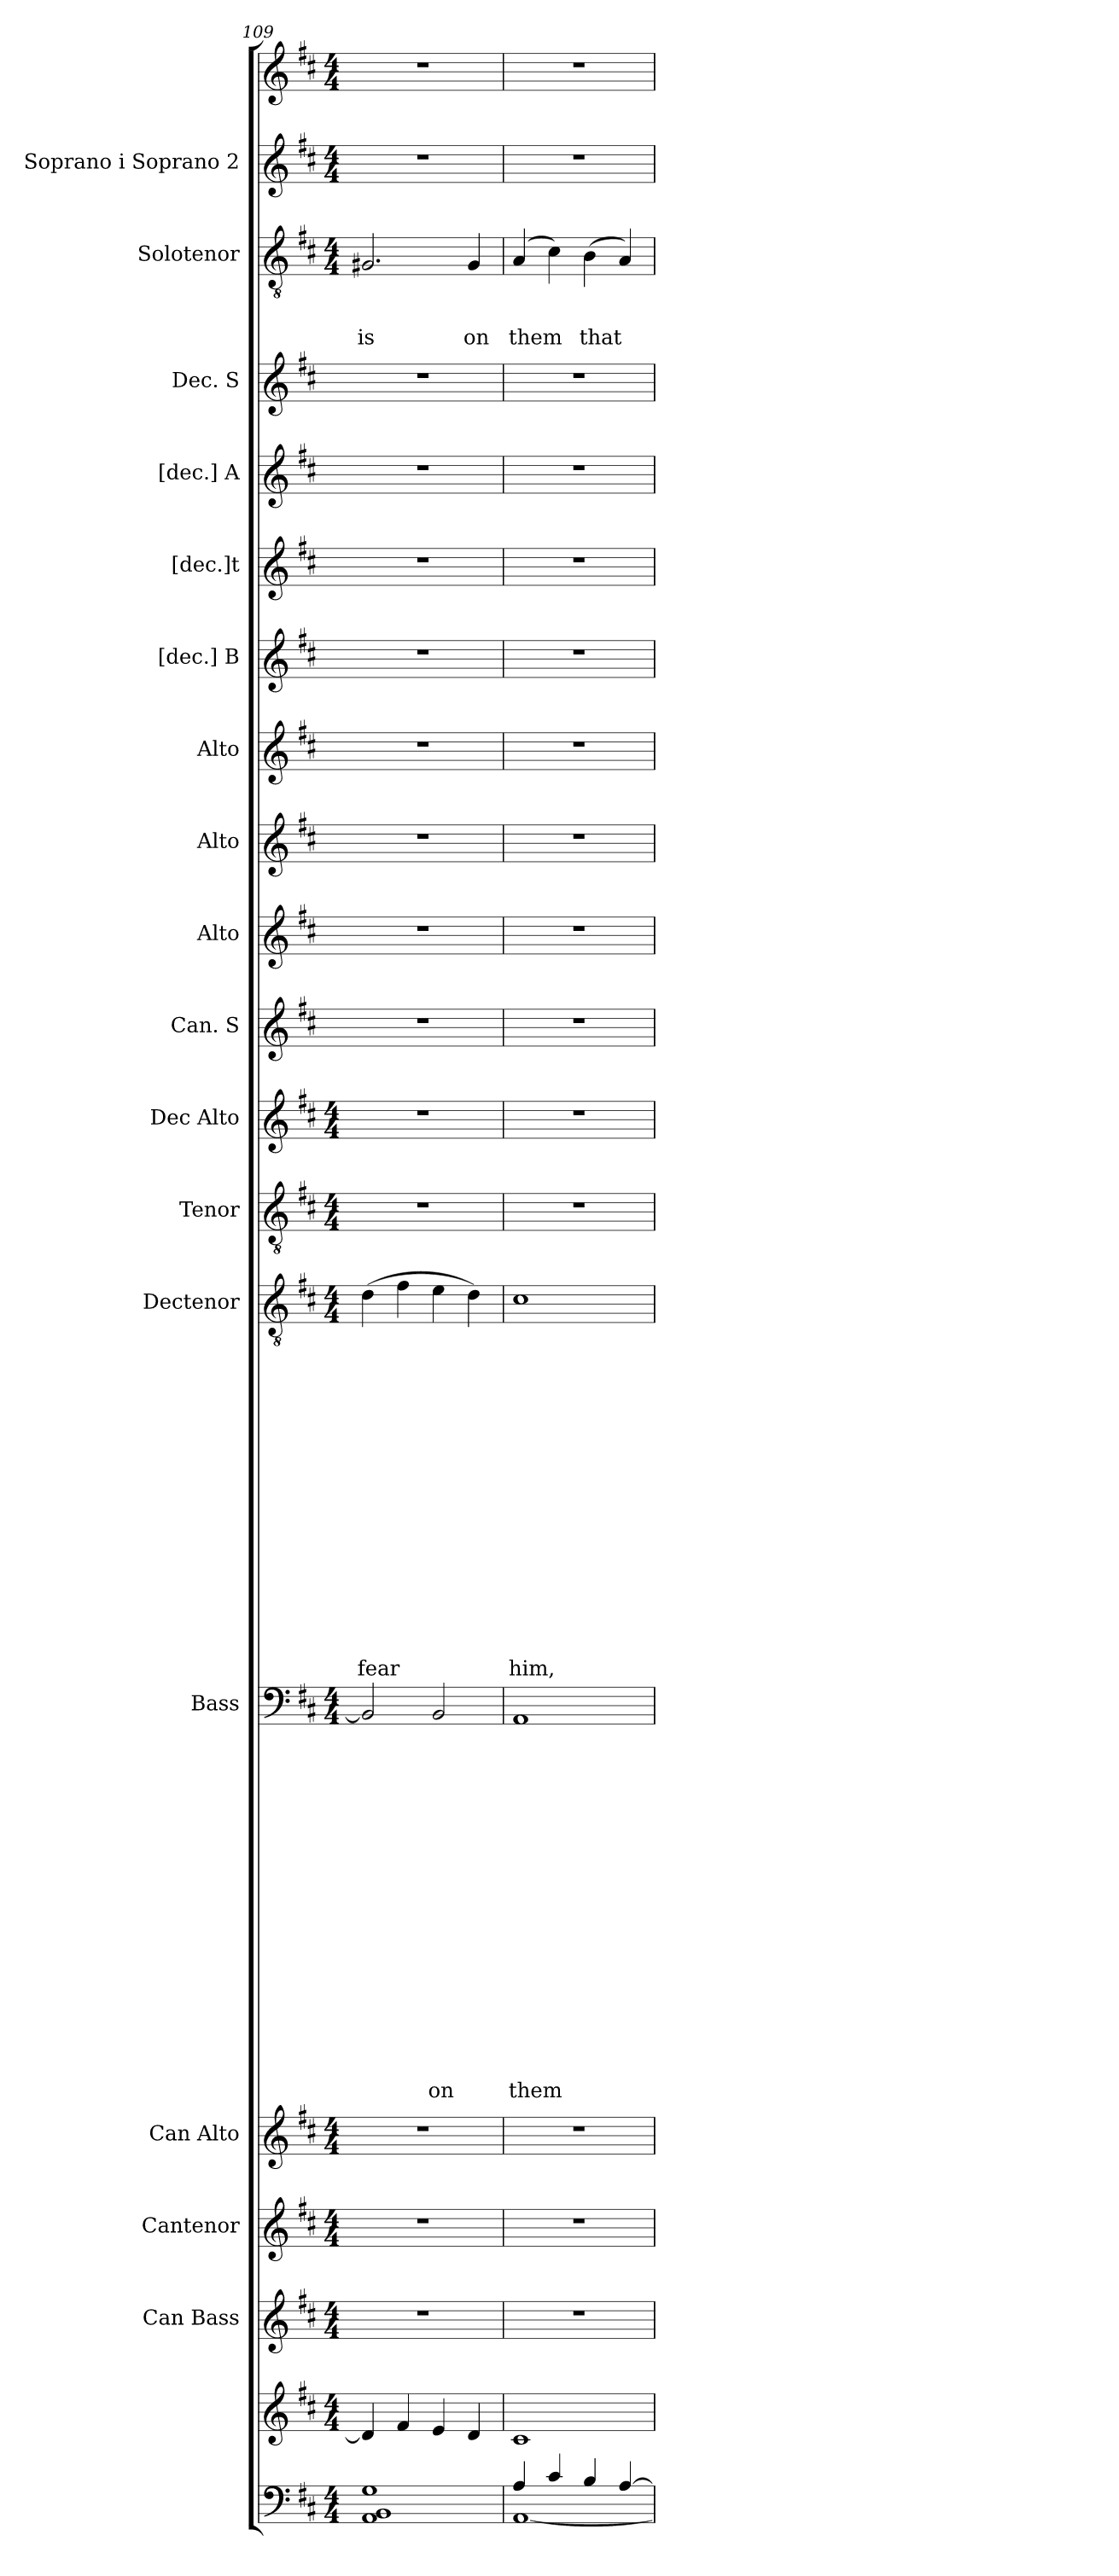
**kern	**kern	**kern	**kern	**kern	**kern	**text	**text	**text	**text	**text	**text	**text	**text	**text	**text	**text	**text	**text	**text	**text	**text	**text	**text	**kern	**text	**text	**text	**text	**text	**text	**text	**text	**text	**text	**text	**text	**text	**text	**text	**text	**text	**kern	**kern	**kern	**kern	**kern	**kern	**kern	**kern	**kern	**kern	**kern	**text	**text	**text	**kern	**kern
*part19	*part18	*part17	*part16	*part15	*part14	*part14	*part14	*part14	*part14	*part14	*part14	*part14	*part14	*part14	*part14	*part14	*part14	*part14	*part14	*part14	*part14	*part14	*part14	*part13	*part13	*part13	*part13	*part13	*part13	*part13	*part13	*part13	*part13	*part13	*part13	*part13	*part13	*part13	*part13	*part13	*part13	*part12	*part11	*part10	*part9	*part8	*part7	*part6	*part5	*part4	*part3	*part2	*part2	*part2	*part2	*part1	*part1
*staff20	*staff19	*staff18	*staff17	*staff16	*staff15	*staff15	*staff15	*staff15	*staff15	*staff15	*staff15	*staff15	*staff15	*staff15	*staff15	*staff15	*staff15	*staff15	*staff15	*staff15	*staff15	*staff15	*staff15	*staff14	*staff14	*staff14	*staff14	*staff14	*staff14	*staff14	*staff14	*staff14	*staff14	*staff14	*staff14	*staff14	*staff14	*staff14	*staff14	*staff14	*staff14	*staff13	*staff12	*staff11	*staff10	*staff9	*staff8	*staff7	*staff6	*staff5	*staff4	*staff3	*staff3	*staff3	*staff3	*staff2	*staff1
*	*	*I"Can Bass	*I"Cantenor	*I"Can Alto	*I"Bass	*	*	*	*	*	*	*	*	*	*	*	*	*	*	*	*	*	*	*I"Dectenor	*	*	*	*	*	*	*	*	*	*	*	*	*	*	*	*	*	*I"Tenor	*I"Dec Alto	*I"Can. S	*I"Alto	*I"Alto	*I"Alto	*I"[dec.] B	*I"[dec.]t	*I"[dec.] A	*I"Dec. S	*I"Solotenor	*	*	*	*I"Soprano i Soprano 2	*
*	*	*	*	*I'Can Alto	*I'Bass	*	*	*	*	*	*	*	*	*	*	*	*	*	*	*	*	*	*	*I'Dectenor	*	*	*	*	*	*	*	*	*	*	*	*	*	*	*	*	*	*	*I'Dec Alto	*	*	*	*	*	*	*	*	*	*	*	*	*I'Si	*
*clefF4	*clefG2	*clefG2	*clefG2	*clefG2	*clefF4	*	*	*	*	*	*	*	*	*	*	*	*	*	*	*	*	*	*	*clefGv2	*	*	*	*	*	*	*	*	*	*	*	*	*	*	*	*	*	*clefGv2	*clefG2	*clefG2	*clefG2	*clefG2	*clefG2	*clefG2	*clefG2	*clefG2	*clefG2	*clefGv2	*	*	*	*clefG2	*clefG2
*k[f#c#]	*k[f#c#]	*k[f#c#]	*k[f#c#]	*k[f#c#]	*k[f#c#]	*	*	*	*	*	*	*	*	*	*	*	*	*	*	*	*	*	*	*k[f#c#]	*	*	*	*	*	*	*	*	*	*	*	*	*	*	*	*	*	*k[f#c#]	*k[f#c#]	*k[f#c#]	*k[f#c#]	*k[f#c#]	*k[f#c#]	*k[f#c#]	*k[f#c#]	*k[f#c#]	*k[f#c#]	*k[f#c#]	*	*	*	*k[f#c#]	*k[f#c#]
*D:	*D:	*D:	*D:	*D:	*D:	*	*	*	*	*	*	*	*	*	*	*	*	*	*	*	*	*	*	*D:	*	*	*	*	*	*	*	*	*	*	*	*	*	*	*	*	*	*D:	*D:	*D:	*D:	*D:	*D:	*D:	*D:	*D:	*D:	*D:	*	*	*	*D:	*D:
*M4/4	*M4/4	*M4/4	*M4/4	*M4/4	*M4/4	*	*	*	*	*	*	*	*	*	*	*	*	*	*	*	*	*	*	*M4/4	*	*	*	*	*	*	*	*	*	*	*	*	*	*	*	*	*	*M4/4	*M4/4	*	*	*	*	*	*	*	*	*M4/4	*	*	*	*M4/4	*M4/4
=109	=109	=109	=109	=109	=109	=109	=109	=109	=109	=109	=109	=109	=109	=109	=109	=109	=109	=109	=109	=109	=109	=109	=109	=109	=109	=109	=109	=109	=109	=109	=109	=109	=109	=109	=109	=109	=109	=109	=109	=109	=109	=109	=109	=109	=109	=109	=109	=109	=109	=109	=109	=109	=109	=109	=109	=109	=109
!	!	!	!	!	!	!	!	!	!	!	!	!	!	!	!	!	!	!	!	!	!	!	!	!	!	!	!	!	!	!	!	!	!	!	!	!	!	!	!	!	!LO:LY:b	!	!	!	!	!	!	!	!	!	!	!	!	!	!LO:LY:b	!	!
1AA 1BB 1G	4d/]	1r	1r	1r	2BB/]	.	.	.	.	.	.	.	.	.	.	.	.	.	.	.	.	.	.	(>4d\	.	.	.	.	.	.	.	.	.	.	.	.	.	.	.	.	fear	1r	1r	1r	1r	1r	1r	1r	1r	1r	1r	2.G#X/	.	.	is	1r	1r
.	4f#/	.	.	.	.	.	.	.	.	.	.	.	.	.	.	.	.	.	.	.	.	.	.	4f#\	.	.	.	.	.	.	.	.	.	.	.	.	.	.	.	.	.	.	.	.	.	.	.	.	.	.	.	.	.	.	.	.	.
!	!	!	!	!	!	!	!	!	!	!	!	!	!	!	!	!	!	!	!	!	!	!	!LO:LY:b	!	!	!	!	!	!	!	!	!	!	!	!	!	!	!	!	!	!	!	!	!	!	!	!	!	!	!	!	!	!	!	!	!	!
.	4e/	.	.	.	2BB/	.	.	.	.	.	.	.	.	.	.	.	.	.	.	.	.	.	on	4e\	.	.	.	.	.	.	.	.	.	.	.	.	.	.	.	.	.	.	.	.	.	.	.	.	.	.	.	.	.	.	.	.	.
!	!	!	!	!	!	!	!	!	!	!	!	!	!	!	!	!	!	!	!	!	!	!	!	!	!	!	!	!	!	!	!	!	!	!	!	!	!	!	!	!	!	!	!	!	!	!	!	!	!	!	!	!	!	!	!LO:LY:b	!	!
.	4d/	.	.	.	.	.	.	.	.	.	.	.	.	.	.	.	.	.	.	.	.	.	.	4d\)	.	.	.	.	.	.	.	.	.	.	.	.	.	.	.	.	.	.	.	.	.	.	.	.	.	.	.	4G#/	.	.	on	.	.
=110	=110	=110	=110	=110	=110	=110	=110	=110	=110	=110	=110	=110	=110	=110	=110	=110	=110	=110	=110	=110	=110	=110	=110	=110	=110	=110	=110	=110	=110	=110	=110	=110	=110	=110	=110	=110	=110	=110	=110	=110	=110	=110	=110	=110	=110	=110	=110	=110	=110	=110	=110	=110	=110	=110	=110	=110	=110
*^	*	*	*	*	*	*	*	*	*	*	*	*	*	*	*	*	*	*	*	*	*	*	*	*	*	*	*	*	*	*	*	*	*	*	*	*	*	*	*	*	*	*	*	*	*	*	*	*	*	*	*	*	*	*	*	*	*
!	!	!	!	!	!	!	!	!	!	!	!	!	!	!	!	!	!	!	!	!	!	!	!	!LO:LY:b	!	!	!	!	!	!	!	!	!	!	!	!	!	!	!	!	!	!LO:LY:b	!	!	!	!	!	!	!	!	!	!	!	!	!	!LO:LY:b	!	!
4A/	[<1AA	1c#	1r	1r	1r	1AA	.	.	.	.	.	.	.	.	.	.	.	.	.	.	.	.	.	them	1c#	.	.	.	.	.	.	.	.	.	.	.	.	.	.	.	.	him,	1r	1r	1r	1r	1r	1r	1r	1r	1r	1r	(4A/	.	.	them	1r	1r
4c#/	.	.	.	.	.	.	.	.	.	.	.	.	.	.	.	.	.	.	.	.	.	.	.	.	.	.	.	.	.	.	.	.	.	.	.	.	.	.	.	.	.	.	.	.	.	.	.	.	.	.	.	.	4c#\)	.	.	.	.	.
!	!	!	!	!	!	!	!	!	!	!	!	!	!	!	!	!	!	!	!	!	!	!	!	!	!	!	!	!	!	!	!	!	!	!	!	!	!	!	!	!	!	!	!	!	!	!	!	!	!	!	!	!	!	!	!	!LO:LY:b	!	!
4B/	.	.	.	.	.	.	.	.	.	.	.	.	.	.	.	.	.	.	.	.	.	.	.	.	.	.	.	.	.	.	.	.	.	.	.	.	.	.	.	.	.	.	.	.	.	.	.	.	.	.	.	.	(>4B\	.	.	that	.	.
[>4A/	.	.	.	.	.	.	.	.	.	.	.	.	.	.	.	.	.	.	.	.	.	.	.	.	.	.	.	.	.	.	.	.	.	.	.	.	.	.	.	.	.	.	.	.	.	.	.	.	.	.	.	.	4A/)	.	.	.	.	.
*v	*v	*	*	*	*	*	*	*	*	*	*	*	*	*	*	*	*	*	*	*	*	*	*	*	*	*	*	*	*	*	*	*	*	*	*	*	*	*	*	*	*	*	*	*	*	*	*	*	*	*	*	*	*	*	*	*	*	*
=	=	=	=	=	=	=	=	=	=	=	=	=	=	=	=	=	=	=	=	=	=	=	=	=	=	=	=	=	=	=	=	=	=	=	=	=	=	=	=	=	=	=	=	=	=	=	=	=	=	=	=	=	=	=	=	=	=
*-	*-	*-	*-	*-	*-	*-	*-	*-	*-	*-	*-	*-	*-	*-	*-	*-	*-	*-	*-	*-	*-	*-	*-	*-	*-	*-	*-	*-	*-	*-	*-	*-	*-	*-	*-	*-	*-	*-	*-	*-	*-	*-	*-	*-	*-	*-	*-	*-	*-	*-	*-	*-	*-	*-	*-	*-	*-
